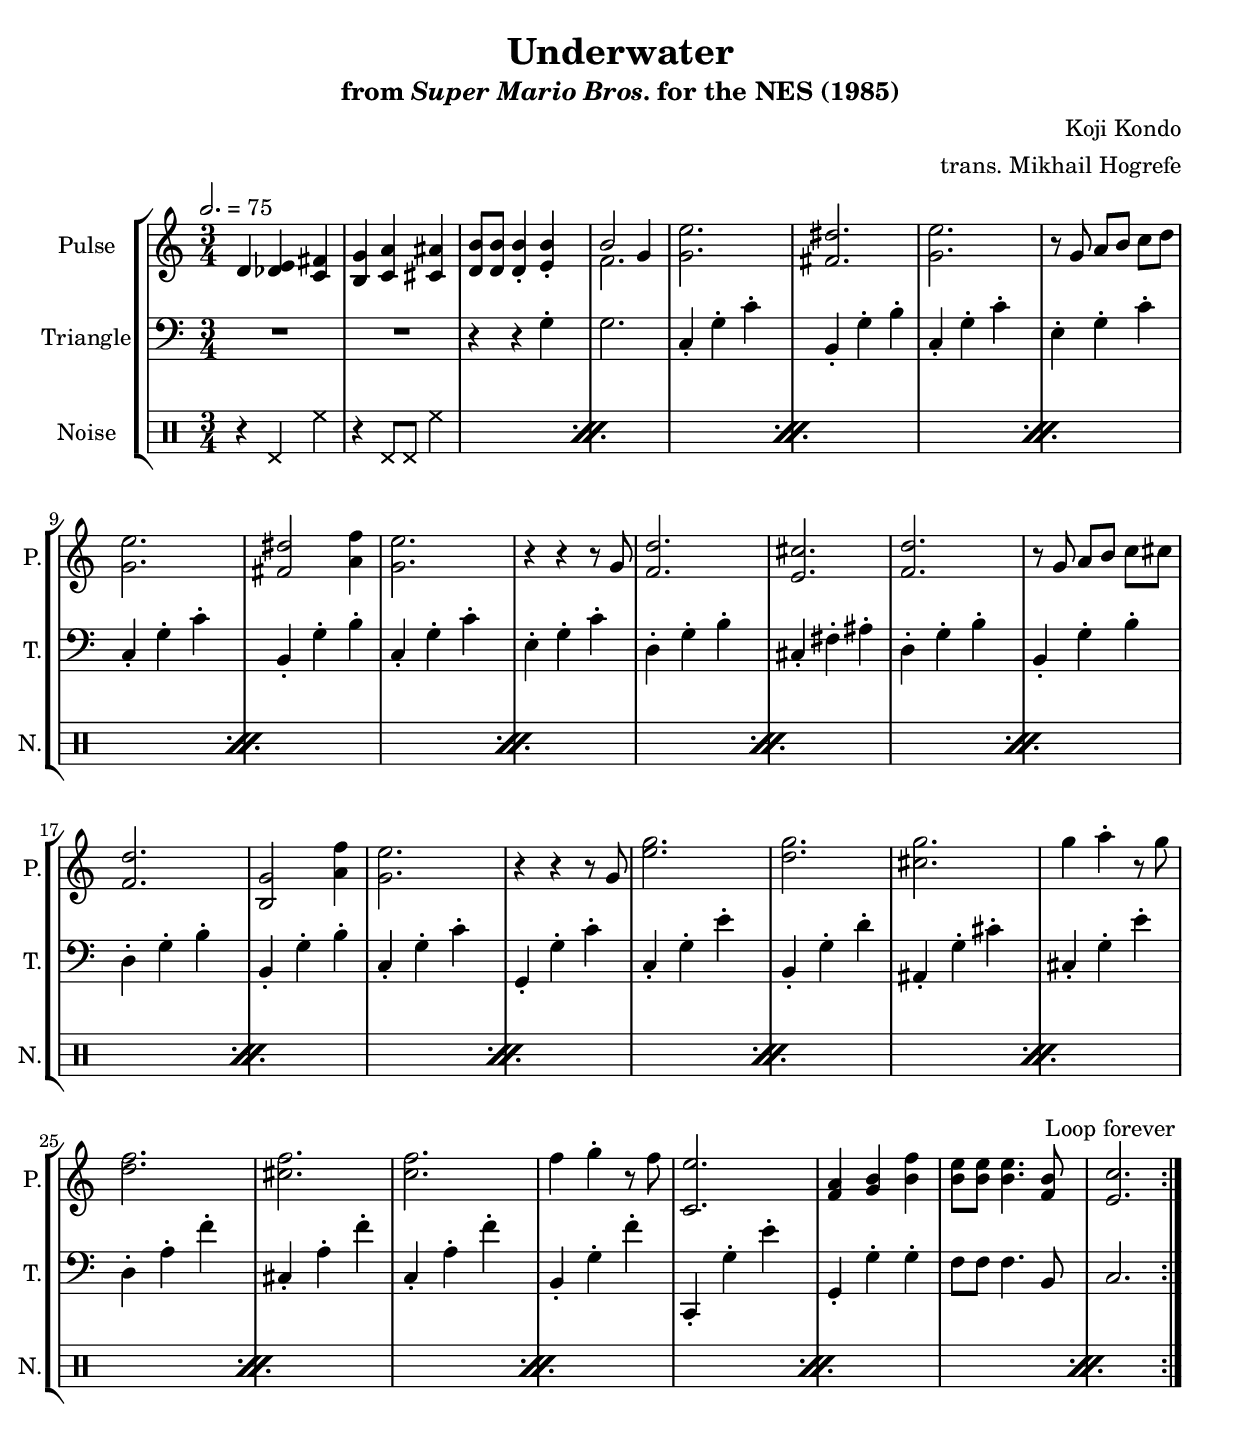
\version "2.24.3"

\book {
    \header {
        title = "Underwater"
        subtitle = \markup { "from" {\italic "Super Mario Bros."} "for the NES (1985)" }
        composer = "Koji Kondo"
        arranger = "trans. Mikhail Hogrefe"
    }

    \score {
        {
            \new StaffGroup <<
                \new Staff \relative c' {
                    \set Staff.instrumentName = "Pulse"
                    \set Staff.shortInstrumentName = "P."
\set Timing.beamExceptions = #'()
\key c \major
\time 3/4
\tempo 2. = 75
                    \repeat volta 2 {
d4 <des e> <c fis> |
<b g'> <c a'> <cis ais'> |
<d b'>8 8 4-. <e b'>4-. |
<<{b'2 g4}\\{f2.}>> |
<g e'>2. |
<fis dis'>2. |
<g e'>2. |
r8 g a b c d |
<g, e'>2. |
<fis dis'>2 <a f'>4 |
<g e'>2. |
r4 r r8 g |
<f d'>2. |
<e cis'>2. |
<f d'>2. |
r8 g a b c cis |
<f, d'>2. |
<b, g'>2 <a' f'>4 |
<g e'>2. |
r4 r r8 g |
<e' g>2. |
<d g>2. |
<cis g'>2. |
g'4 a-. r8 g |
<d f>2. |
<cis f>2. |
<c f>2. |
f4 g-. r8 f |
<c, e'>2. |
<f a>4 <g b> <b f'> |
<b e>8 8 4. <f b>8 |
<e c'>2. |
                    }
\once \override Score.RehearsalMark.self-alignment-X = #RIGHT
\mark \markup { \fontsize #-2 "Loop forever" }
                }

                \new Staff \relative c' {
                    \set Staff.instrumentName = "Triangle"
                    \set Staff.shortInstrumentName = "T."
\set Timing.beamExceptions = #'()
\clef bass
\key c \major
R2.*2
r4 r g-. |
g2. |
c,4-. g'-. c-. |
b,4-. g'-. b-. |
c,4-. g'-. c-. |
e,4-. g-. c-. |
c,4-. g'-. c-. |
b,4-. g'-. b-. |
c,4-. g'-. c-. |
e,4-. g-. c-. |
d,4-. g-. b-. |
cis,4-. fis-. ais-. |
d,4-. g-. b-. |
b,4-. g'-. b-. |
d,4-. g-. b-. |
b,4-. g'-. b-. |
c,4-. g'-. c-. |
g,4-. g'-. c-. |
c,4-. g'-. e'-. |
b,4-. g'-. d'-. |
ais,4-. g'-. cis-. |
cis,4-. g'-. e'-. |
d,4-. a'-. f'-. |
cis,4-. a'-. f'-. |
c,4-. a'-. f'-. |
b,,4-. g'-. f'-. |
c,,4-. g''-. e'-. |
g,,4-. g'-. g-. |
f8 f f4. b,8 |
c2. |
                }

                \new DrumStaff {
                    \drummode {
                        \set Staff.instrumentName="Noise"
                        \set Staff.shortInstrumentName="N."
\set Timing.beamExceptions = #'()
                        \repeat percent 16 {
r4 hhp hh |
r4 hhp8 hhp hh4 |
                        }
                    }
                }
            >>
        }
        \layout {
            \context {
                \Staff
                \RemoveEmptyStaves
            }
            \context {
                \DrumStaff
                \RemoveEmptyStaves
            }
        }
    }
}
